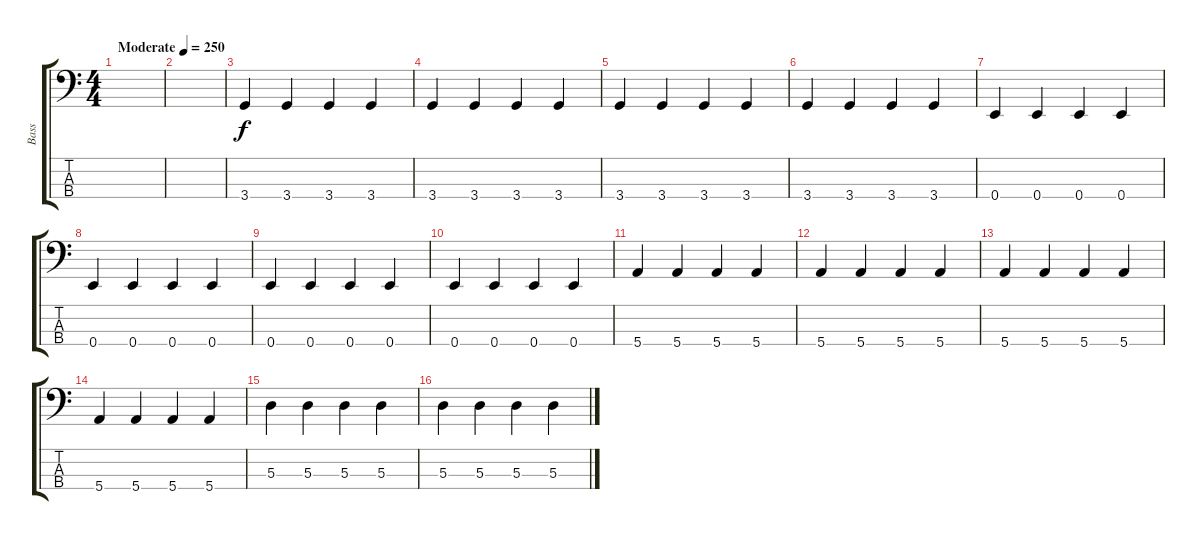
\track ("Bass" "Bass") {instrument electricbassfinger}
\staff {score tabs}
\tuning (G2 D2 A1 E1) {hide}
\ts (4 4)
\tempo (250 "Moderate")
\clef f4
\ks c
|
|
3.4.4 3.4.4 3.4.4 3.4.4 |
3.4.4 3.4.4 3.4.4 3.4.4 |
3.4.4 3.4.4 3.4.4 3.4.4 |
3.4.4 3.4.4 3.4.4 3.4.4 |
0.4.4 0.4.4 0.4.4 0.4.4 |
0.4.4 0.4.4 0.4.4 0.4.4 |
0.4.4 0.4.4 0.4.4 0.4.4 |
0.4.4 0.4.4 0.4.4 0.4.4 |
5.4.4 5.4.4 5.4.4 5.4.4 |
5.4.4 5.4.4 5.4.4 5.4.4 |
5.4.4 5.4.4 5.4.4 5.4.4 |
5.4.4 5.4.4 5.4.4 5.4.4 |
5.3.4 5.3.4 5.3.4 5.3.4 |
5.3.4 5.3.4 5.3.4 5.3.4
